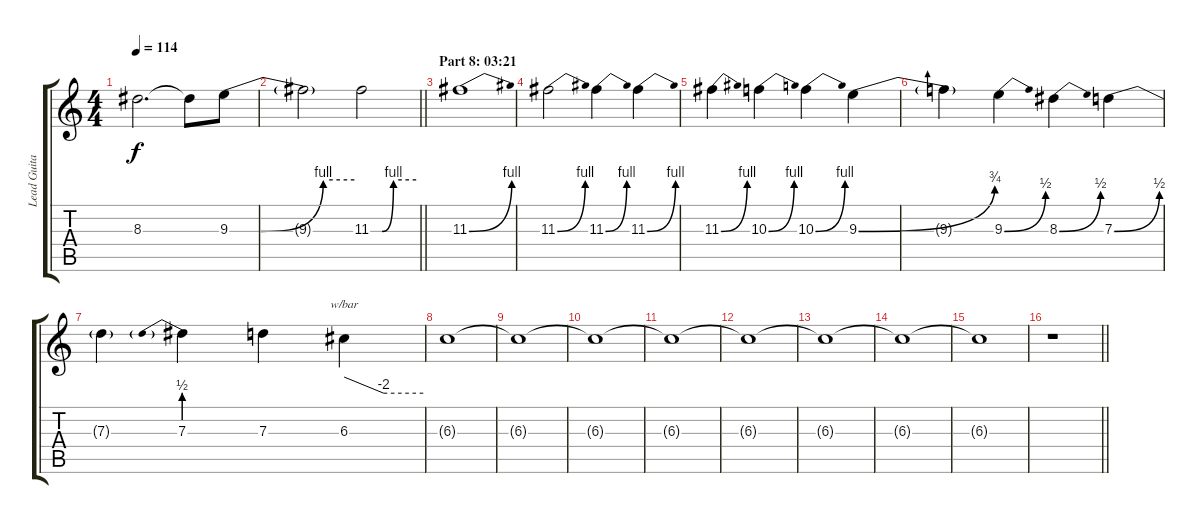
\track ("Lead Guitar (Distortion/Pitch Shifter)" "Lead Guita") {instrument overdrivenguitar}
\staff {score tabs}
\tuning (E4 B3 G3 D3 A2 E2) {hide}
\ts (4 4)
\tempo 114
\clef g2
\ks c
8.3{t}.2{d dy f} 8.3{t}.8 9.3{be (custom 0 0 15 0 45 4 60 4)}.8 |
\barLineRight lightlight
9.3{t}.2 11.3{be (custom 0 0 15 0 30 4 60 4)}.2 |
\section ("" "Part 8: 03:21")
11.3{be (bend 0 0 60 4)}.1{volume 6} |
11.3{be (bend 0 0 60 4)}.2 11.3{be (bend 0 0 60 4)}.4 11.3{be (bend 0 0 60 4)}.4 |
11.3{be (bend 0 0 60 4)}.4 10.3{be (bend 0 0 60 4)}.4 10.3{be (bend 0 0 60 4)}.4 9.3{be (bend 0 0 60 3)}.4 |
9.3{t}.4 9.3{be (bend 0 0 60 2)}.4 8.3{be (bend 0 0 60 2)}.4 7.3{be (bend 0 0 60 2)}.4 |
7.3{t}.4 7.3{be (prebend 0 2 60 2)}.4 7.3.4 6.3.4{tbe (custom default 0 0 30 -8 60 -8)} |
6.3{t}.1 |
6.3{t}.1 |
6.3{t}.1 |
6.3{t}.1 |
6.3{t}.1 |
6.3{t}.1 |
6.3{t}.1 |
6.3{t}.1 |
\barLineRight lightlight
r.1
